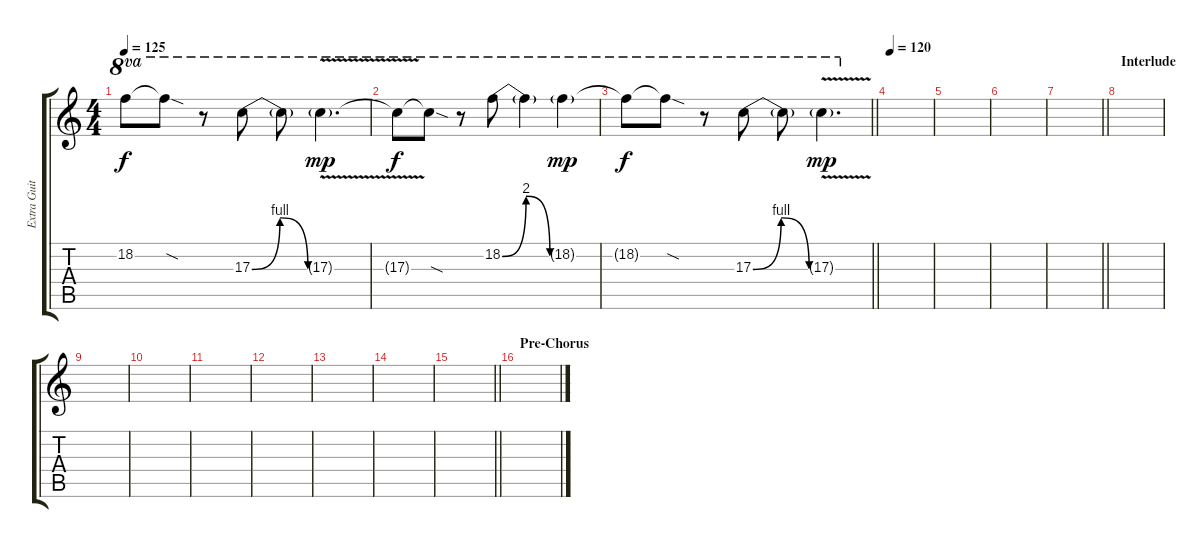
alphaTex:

\track ("Extra Guitar 3" "Extra Guit") {instrument distortionguitar}
\staff {score tabs}
\tuning (E4 B3 G3 D3 A2 D2) {hide}
\ts (4 4)
\tempo 125
\clef g2
\ks c
18.2{t}.8{ot 8va dy f} 18.2{sod t}.8{ot 8va} r.8{ot 8va} 17.3{be (bendrelease 0 0 15 4 44 4 60 0)}.8{ot 8va} 17.3{t}.8{ot 8va} 17.3{v g}.4{d ot 8va dy mp} |
17.3{t}.8{ot 8va dy f} 17.3{sod t}.8{ot 8va} r.8{ot 8va} 18.2{be (bendrelease 0 0 15 8 40 8 60 0)}.8{ot 8va} 18.2{t}.4{ot 8va} 18.2{g}.4{ot 8va dy mp} |
\barLineRight lightlight
18.2{t}.8{ot 8va dy f} 18.2{sod t}.8{ot 8va} r.8{ot 8va} 17.3{be (bendrelease 0 0 15 4 44 4 60 0)}.8{ot 8va} 17.3{t}.8{ot 8va} 17.3{v g}.4{d ot 8va dy mp} |
\tempo 120
|
|
|
\barLineRight lightlight
|
\section ("" "Interlude")
|
|
|
|
|
|
|
\barLineRight lightlight
|
\section ("" "Pre-Chorus")
